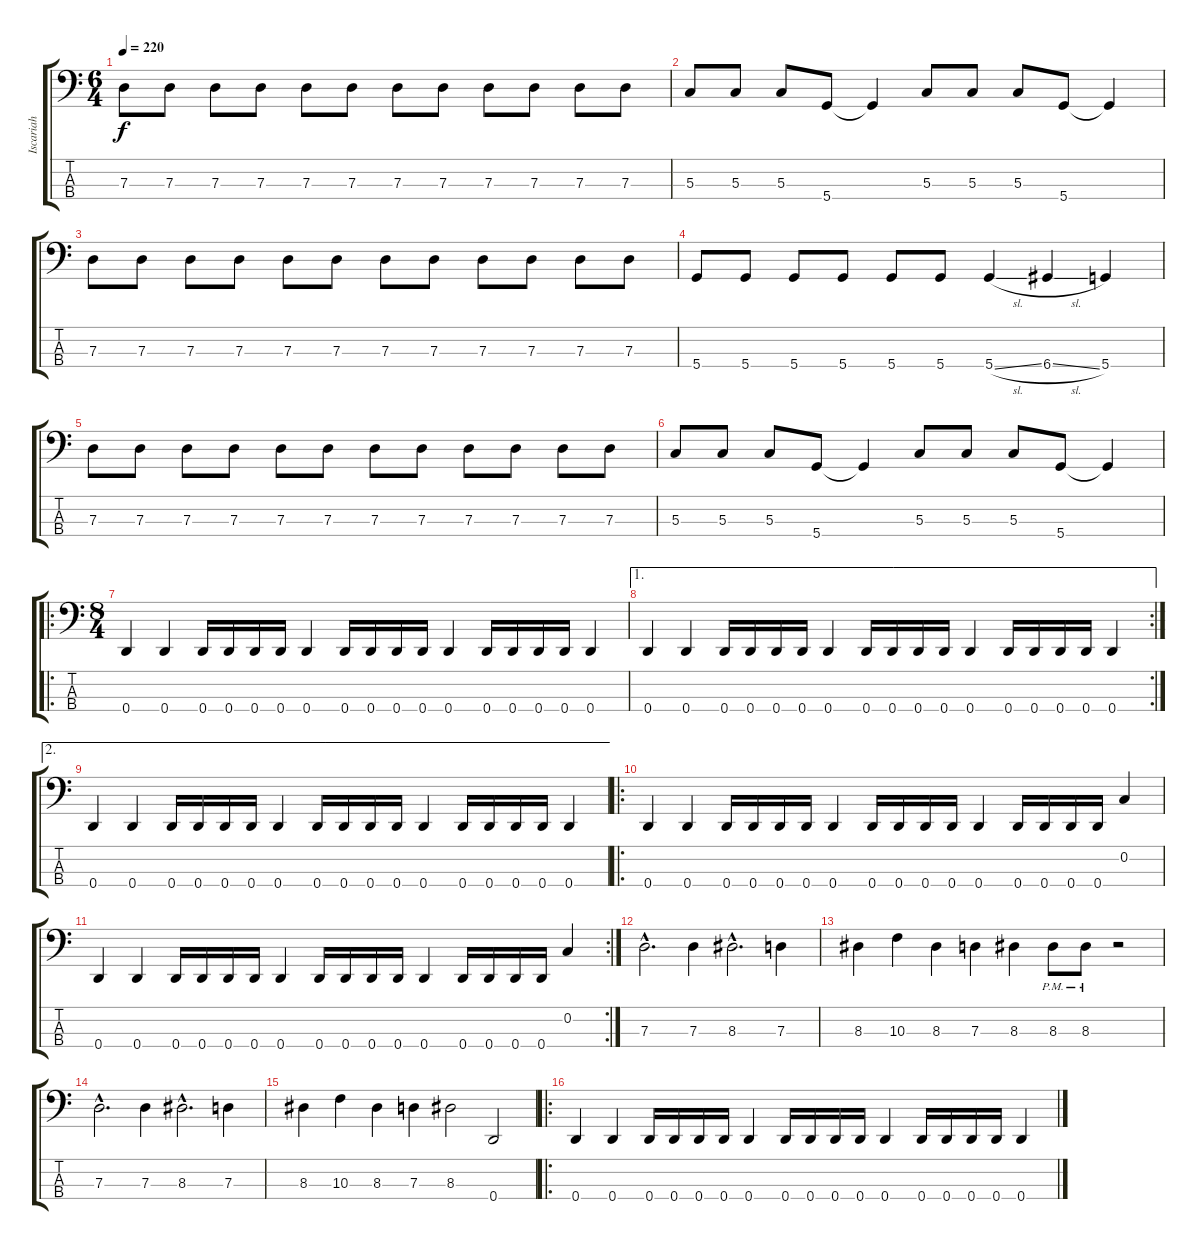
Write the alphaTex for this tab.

\track ("Iscariah" "Iscariah") {instrument electricbasspick}
\staff {score tabs}
\tuning (F2 C2 G1 D1) {hide}
\ts (6 4)
\tempo 220
\clef f4
\ks c
7.3.8{dy f} 7.3.8{volume 16} 7.3.8 7.3.8 7.3.8 7.3.8 7.3.8 7.3.8 7.3.8 7.3.8 7.3.8 7.3.8 |
5.3.8{volume 13} 5.3.8 5.3.8 5.4.8 5.4{t}.4 5.3.8 5.3.8 5.3.8 5.4.8 5.4{t}.4 |
7.3.8{volume 16} 7.3.8 7.3.8 7.3.8 7.3.8 7.3.8 7.3.8 7.3.8 7.3.8 7.3.8 7.3.8 7.3.8 |
5.4.8{volume 13} 5.4.8 5.4.8 5.4.8 5.4.8 5.4.8 5.4{sl}.4 6.4{sl}.4 5.4.4 |
7.3.8{volume 16} 7.3.8 7.3.8 7.3.8 7.3.8 7.3.8 7.3.8 7.3.8 7.3.8 7.3.8 7.3.8 7.3.8 |
5.3.8{volume 13} 5.3.8 5.3.8 5.4.8 5.4{t}.4 5.3.8 5.3.8 5.3.8 5.4.8 5.4{t}.4 |
\ro
\ts (8 4)
0.4.4{volume 16} 0.4.4 0.4.16 0.4.16 0.4.16 0.4.16 0.4.4 0.4.16 0.4.16 0.4.16 0.4.16 0.4.4 0.4.16 0.4.16 0.4.16 0.4.16 0.4.4 |
\ae 1
\rc 2
0.4.4 0.4.4 0.4.16 0.4.16 0.4.16 0.4.16 0.4.4 0.4.16 0.4.16 0.4.16 0.4.16 0.4.4 0.4.16 0.4.16 0.4.16 0.4.16 0.4.4 |
\ae 2
0.4.4 0.4.4 0.4.16 0.4.16 0.4.16 0.4.16 0.4.4 0.4.16 0.4.16 0.4.16 0.4.16 0.4.4 0.4.16 0.4.16 0.4.16 0.4.16 0.4.4 |
\ro
0.4.4 0.4.4 0.4.16 0.4.16 0.4.16 0.4.16 0.4.4 0.4.16 0.4.16 0.4.16 0.4.16 0.4.4 0.4.16 0.4.16 0.4.16 0.4.16 0.2.4 |
\rc 2
0.4.4 0.4.4 0.4.16 0.4.16 0.4.16 0.4.16 0.4.4 0.4.16 0.4.16 0.4.16 0.4.16 0.4.4 0.4.16 0.4.16 0.4.16 0.4.16 0.2.4 |
7.3{hac}.2{d} 7.3.4 8.3{hac}.2{d} 7.3.4 |
8.3.4 10.3.4 8.3.4 7.3.4 8.3.4 8.3{pm}.8 8.3{pm}.8 r.2 |
7.3{hac}.2{d} 7.3.4 8.3{hac}.2{d} 7.3.4 |
8.3.4 10.3.4 8.3.4 7.3.4 8.3.2 0.4.2 |
\ro
0.4.4 0.4.4 0.4.16 0.4.16 0.4.16 0.4.16 0.4.4 0.4.16 0.4.16 0.4.16 0.4.16 0.4.4 0.4.16 0.4.16 0.4.16 0.4.16 0.4.4
